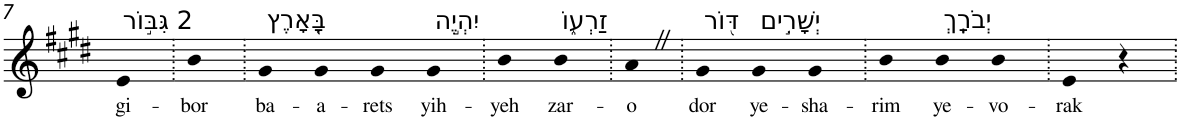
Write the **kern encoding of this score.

**kern	**text
*part1	*part1
*staff1	*staff1
*I"Piano	*
*I'Pno	*
!!LO:PB:g=z
*clefG2	*
*k[f#c#g#d#]	*
*E:	*
=7	=7
!LO:TX:a:t=2 גִּבּ֣וֹר	!
!	!LO:LY:b
4e	gi-
=8.	=8.
!	!LO:LY:b
4b	-bor
=9.	=9.
!LO:TX:a:t=בָּ֭אָרֶץ	!
!	!LO:LY:b
4g#	ba-
!	!LO:LY:b
4g#	-a-
!	!LO:LY:b
4g#	-rets
!LO:TX:a:t=יִהְיֶ֣ה	!
!	!LO:LY:b
4g#	yih-
=10.	=10.
!	!LO:LY:b
4b	-yeh
!LO:TX:a:t=זַרְע֑וֹ	!
!	!LO:LY:b
4b	zar-
=11.	=11.
!	!LO:LY:b
4aZ	-o
=12.	=12.
!LO:TX:a:t=דּ֭וֹר	!
!	!LO:LY:b
4g#	dor
!LO:TX:a:t=יְשָׁרִ֣ים	!
!	!LO:LY:b
4g#	ye-
!	!LO:LY:b
4g#	-sha-
=13.	=13.
!	!LO:LY:b
4b	-rim
!LO:TX:a:t=יְבֹרָֽךְ	!
!	!LO:LY:b
4b	ye-
!	!LO:LY:b
4b	-vo-
=14.	=14.
!	!LO:LY:b
4e	-rak
4r	.
=.	=.
*-	*-
